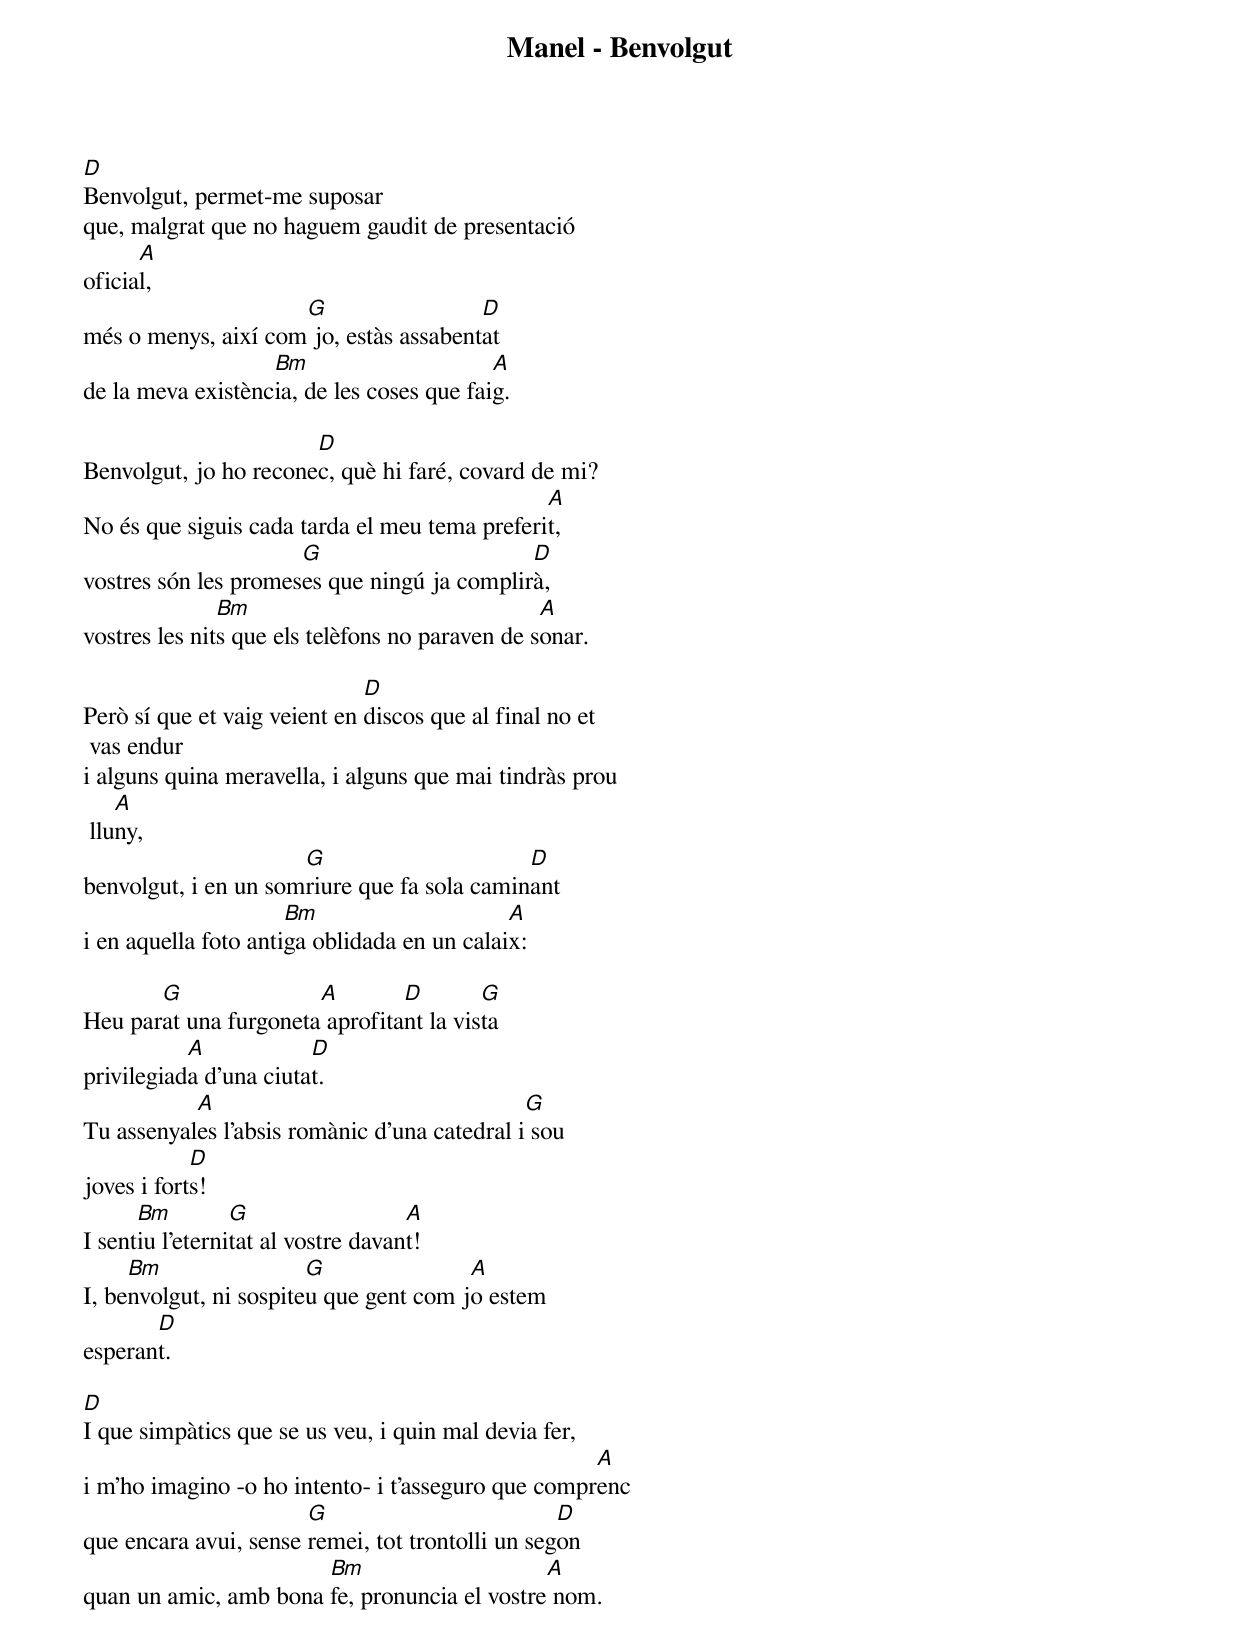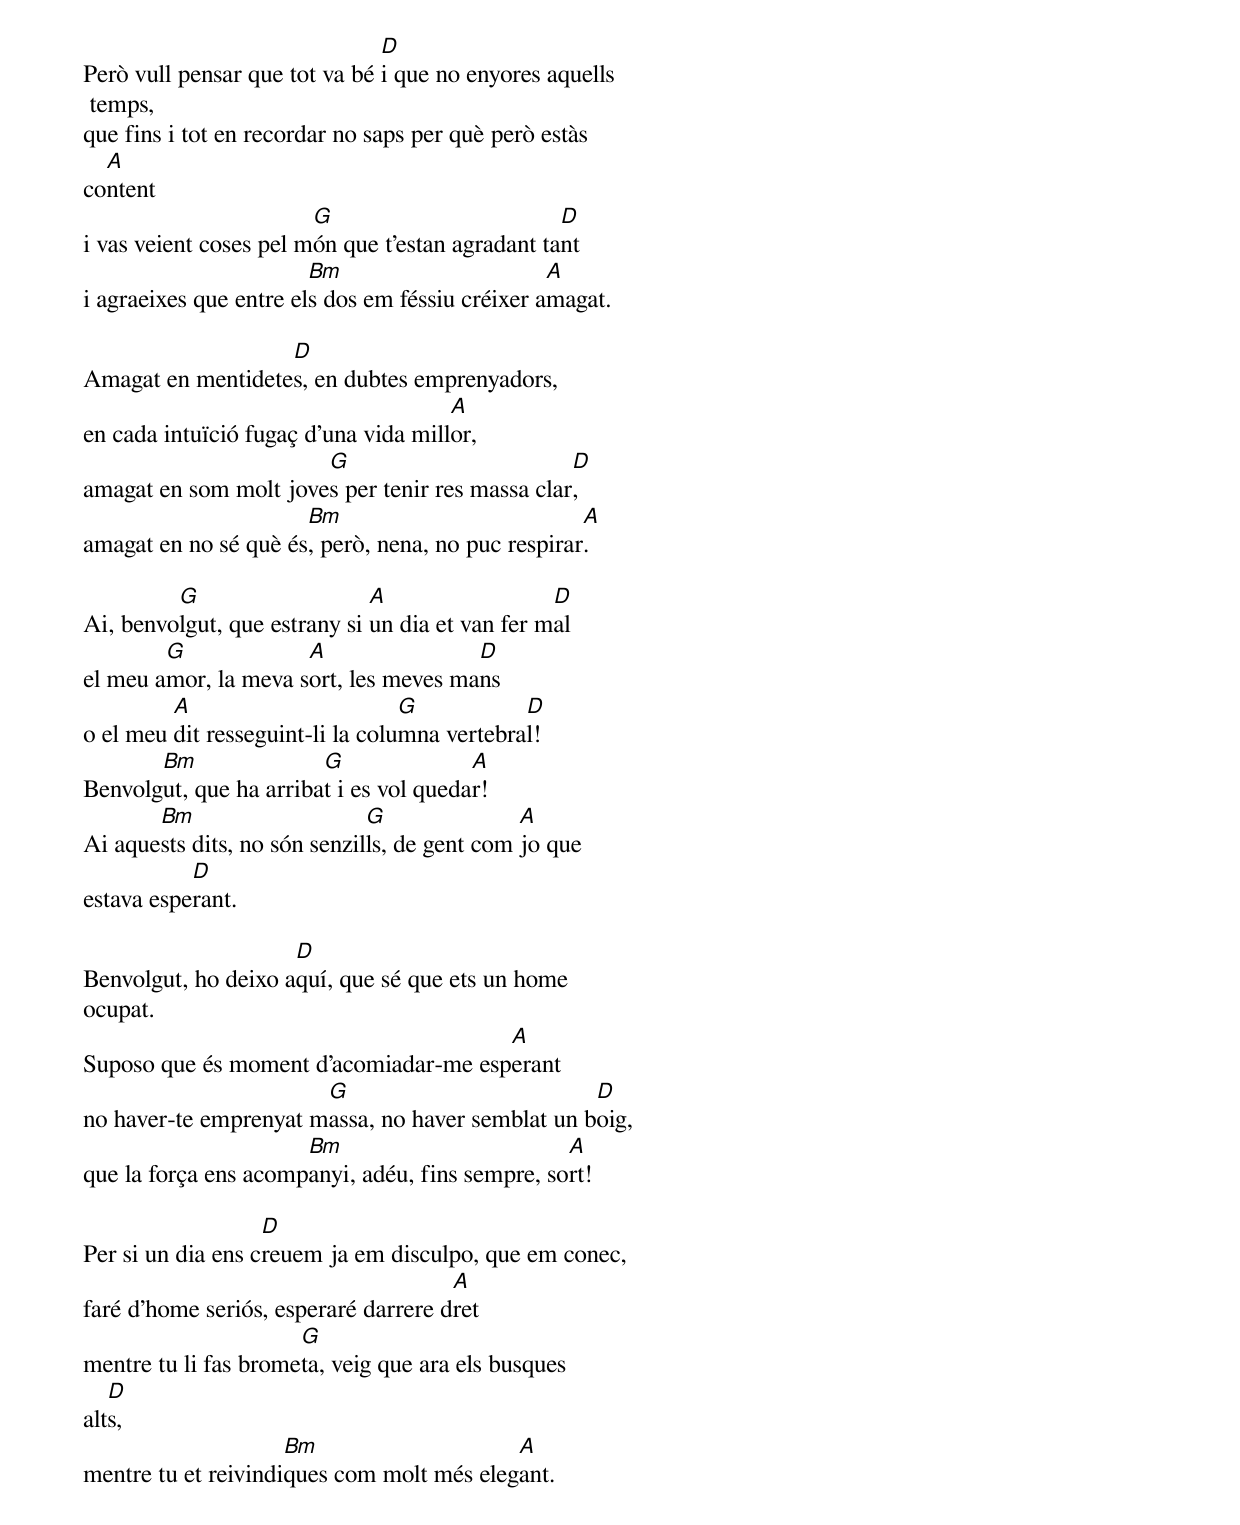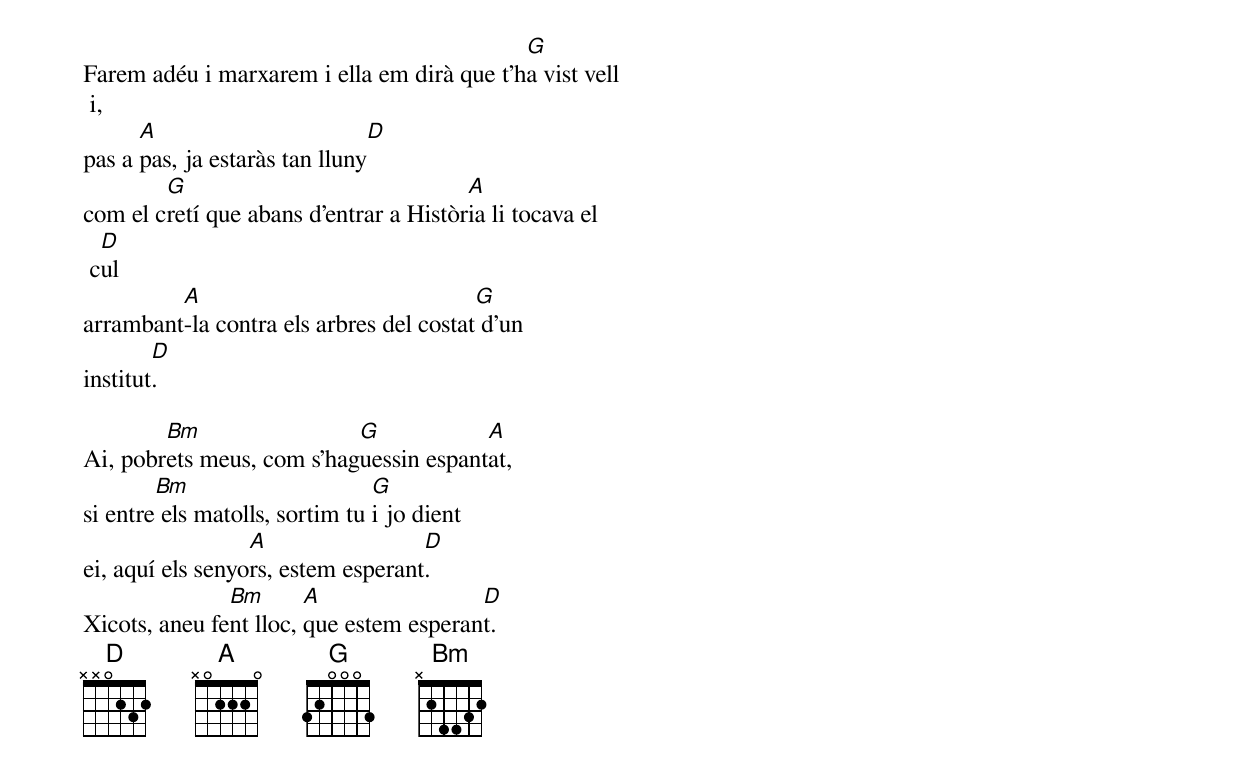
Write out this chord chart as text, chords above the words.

Manel - Benvolgut

D
Benvolgut, permet-me suposar
que, malgrat que no haguem gaudit de presentació
      A
oficial,
                     G                  D
més o menys, així com jo, estàs assabentat
                   Bm                      A
de la meva existència, de les coses que faig.

                       D
Benvolgut, jo ho reconec, què hi faré, covard de mi?
                                               A
No és que siguis cada tarda el meu tema preferit,
                      G                      D
vostres són les promeses que ningú ja complirà,
               Bm                                A
vostres les nits que els telèfons no paraven de sonar.

                              D
Però sí que et vaig veient en discos que al final no et
 vas endur
i alguns quina meravella, i alguns que mai tindràs prou
    A
 lluny,
                      G                      D
benvolgut, i en un somriure que fa sola caminant
                      Bm                     A
i en aquella foto antiga oblidada en un calaix:

       G               A        D        G
Heu parat una furgoneta aprofitant la vista
           A            D
privilegiada d'una ciutat.
           A                                  G
Tu assenyales l'absis romànic duna catedral i sou
            D
joves i forts!
      Bm         G                  A
I sentiu l'eternitat al vostre davant!
     Bm                 G               A
I, benvolgut, ni sospiteu que gent com jo estem
       D
esperant.

D
I que simpàtics que se us veu, i quin mal devia fer,
                                                    A
i mho imagino -o ho intento- i tasseguro que comprenc
                       G                          D
que encara avui, sense remei, tot trontolli un segon
                       Bm                     A
quan un amic, amb bona fe, pronuncia el vostre nom.

                               D
Però vull pensar que tot va bé i que no enyores aquells
 temps,
que fins i tot en recordar no saps per què però estàs
  A
content
                        G                         D
i vas veient coses pel món que testan agradant tant
                        Bm                       A
i agraeixes que entre els dos em féssiu créixer amagat.

                   D
Amagat en mentidetes, en dubtes emprenyadors,
                                      A
en cada intuïció fugaç duna vida millor,
                       G                         D
amagat en som molt joves per tenir res massa clar,
                      Bm                           A
amagat en no sé què és, però, nena, no puc respirar.

         G                    A                  D
Ai, benvolgut, que estrany si un dia et van fer mal
        G             A                D
el meu amor, la meva sort, les meves mans
         A                        G           D
o el meu dit resseguint-li la columna vertebral!
       Bm               G               A
Benvolgut, que ha arribat i es vol quedar!
       Bm                     G               A
Ai aquests dits, no són senzills, de gent com jo que
           D
estava esperant.

                     D
Benvolgut, ho deixo aquí, que sé que ets un home
ocupat.
                                       A
Suposo que és moment dacomiadar-me esperant
                       G                          D
no haver-te emprenyat massa, no haver semblat un boig,
                      Bm                         A
que la força ens acompanyi, adéu, fins sempre, sort!

                   D
Per si un dia ens creuem ja em disculpo, que em conec,
                                      A
faré dhome seriós, esperaré darrere dret
                      G
mentre tu li fas brometa, veig que ara els busques
   D
alts,
                     Bm                    A
mentre tu et reivindiques com molt més elegant.

                                            G
Farem adéu i marxarem i ella em dirà que tha vist vell
 i,
      A                         D
pas a pas, ja estaràs tan lluny
        G                               A
com el cretí que abans dentrar a Història li tocava el
  D
 cul
         A                               G
arrambant-la contra els arbres del costat dun
        D
institut.

        Bm                 G            A
Ai, pobrets meus, com shaguessin espantat,
        Bm                      G
si entre els matolls, sortim tu i jo dient
                  A                 D
ei, aquí els senyors, estem esperant.
               Bm       A                D
Xicots, aneu fent lloc, que estem esperant.
